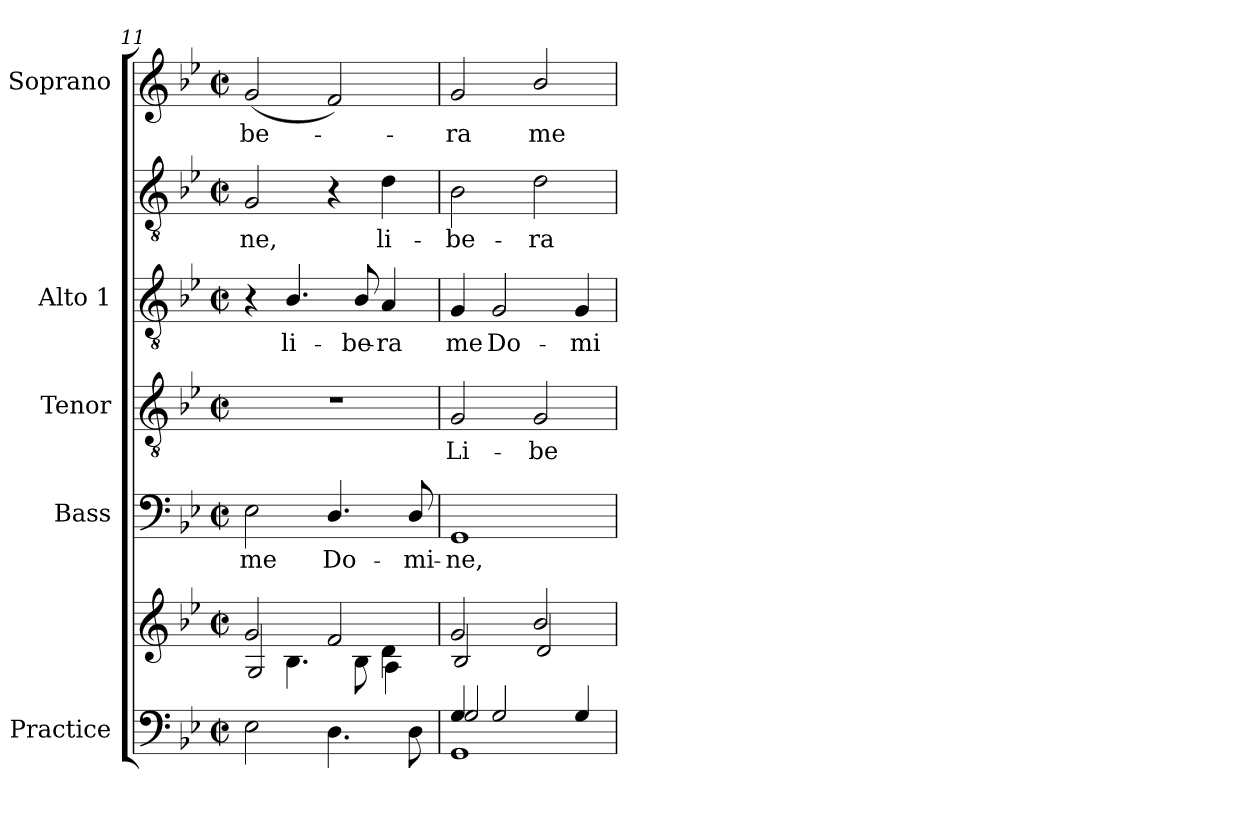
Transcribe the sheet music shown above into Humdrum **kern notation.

**kern	**kern	**kern	**text	**kern	**text	**kern	**text	**kern	**text	**kern	**text
*part5	*part5	*part4	*part4	*part3	*part3	*part2	*part2	*part2	*part2	*part1	*part1
*staff7	*staff6	*staff5	*staff5	*staff4	*staff4	*staff3	*staff3	*staff2	*staff2	*staff1	*staff1
*I"Practice	*	*I"Bass	*	*I"Tenor	*	*I"Alto 1	*	*	*	*I"Soprano	*
*	*	*I'B	*	*I'T	*	*I'A	*	*	*	*I'S	*
*clefF4	*clefG2	*clefF4	*	*clefGv2	*	*clefGv2	*	*clefGv2	*	*clefG2	*
*k[b-e-]	*k[b-e-]	*k[b-e-]	*	*k[b-e-]	*	*k[b-e-]	*	*k[b-e-]	*	*k[b-e-]	*
*B-:	*B-:	*B-:	*	*B-:	*	*B-:	*	*B-:	*	*B-:	*
*M2/2	*M2/2	*M2/2	*	*M2/2	*	*M2/2	*	*M2/2	*	*M2/2	*
*met(c|)	*met(c|)	*met(c|)	*	*met(c|)	*	*met(c|)	*	*met(c|)	*	*met(c|)	*
=11	=11	=11	=11	=11	=11	=11	=11	=11	=11	=11	=11
*^	*^	*	*	*	*	*	*	*	*	*	*
*	*	*	*^	*	*	*	*	*	*	*	*	*	*
!	!	!	!	!	!	!LO:LY:b	!	!	!	!	!	!LO:LY:b	!	!LO:LY:b
1ryy	2E-\	2g/	2G/	4ryy	2E-	me	1r	.	4r	.	2G	ne,	(<2g	-be-
!	!	!	!	!	!	!	!	!	!	!LO:LY:b	!	!	!	!
.	.	.	.	4.B-\	.	.	.	.	4.B-/	-li-	.	.	.	.
!	!	!	!	!	!	!LO:LY:b	!	!	!	!	!	!	!	!
.	4.D\	2f/	4ryy	.	4.D/	Do-	.	.	.	.	4r	.	2f)	.
!	!	!	!	!	!	!	!	!	!	!LO:LY:b	!	!	!	!
.	.	.	.	8B-\	.	.	.	.	8B-/	-be-	.	.	.	.
!	!	!	!	!	!	!	!	!	!	!LO:LY:b	!	!LO:LY:b	!	!
.	.	.	4d\	4A\	.	.	.	.	4A	-ra	4d	li-	.	.
!	!	!	!	!	!	!LO:LY:b	!	!	!	!	!	!	!	!
.	8D\	.	.	.	8D/	-mi-	.	.	.	.	.	.	.	.
*	*	*	*v	*v	*	*	*	*	*	*	*	*	*	*
=12	=12	=12	=12	=12	=12	=12	=12	=12	=12	=12	=12	=12	=12
*	*^	*	*	*	*	*	*	*	*	*	*	*	*
!	!	!	!	!	!	!LO:LY:b	!	!LO:LY:b	!	!LO:LY:b	!	!LO:LY:b	!	!LO:LY:b
4G/	2G/	1GG\	2g/	2B-/	1GG	-ne,	2G	Li-	4G	me	2B-	be-	2g	ra
!	!	!	!	!	!	!	!	!	!	!LO:LY:b	!	!	!	!
2G/	.	.	.	.	.	.	.	.	2G	Do-	.	.	.	.
!	!	!	!	!	!	!	!	!LO:LY:b	!	!	!	!LO:LY:b	!	!LO:LY:b
.	2G/yy	.	2b-/	2d/	.	.	2G	-be-	.	.	2d	-ra	2b-/	me
!	!	!	!	!	!	!	!	!	!	!LO:LY:b	!	!	!	!
4G/	.	.	.	.	.	.	.	.	4G	-mi-	.	.	.	.
*v	*v	*v	*	*	*	*	*	*	*	*	*	*	*	*
*	*v	*v	*	*	*	*	*	*	*	*	*	*
=	=	=	=	=	=	=	=	=	=	=	=
*-	*-	*-	*-	*-	*-	*-	*-	*-	*-	*-	*-
